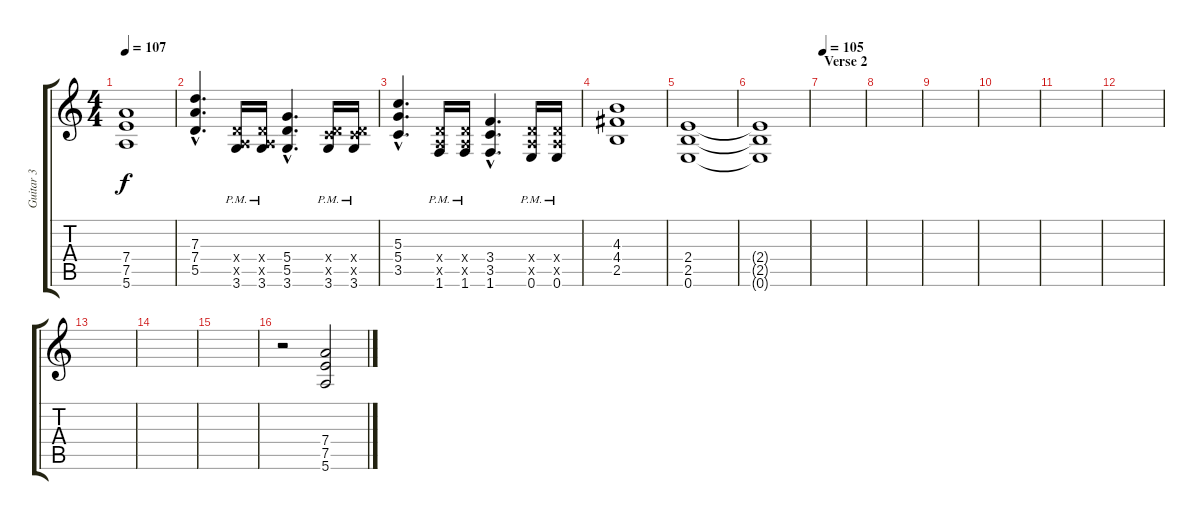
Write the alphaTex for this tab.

\track ("Guitar 3" "Guitar 3") {instrument distortionguitar}
\staff {score tabs}
\tuning (E4 B3 G3 D3 A2 E2) {hide}
\ts (4 4)
\tempo 107
\clef g2
\ks c
(7.4 7.5 5.6).1{dy f} |
(7.3{hac} 7.4{hac} 5.5{hac}).4{d} (0.4{x} 0.5{x} 3.6{pm}).16 (0.4{x} 0.5{x} 3.6{pm}).16 (5.4{hac} 5.5{hac} 3.6{hac}).4{d} (0.4{x} 3.5{x} 3.6{pm}).16 (0.4{x} 3.5{x} 3.6{pm}).16 |
(5.3{hac} 5.4{hac} 3.5{hac}).4{d} (0.4{x} 0.5{x} 1.6{pm}).16 (0.4{x} 0.5{x} 1.6{pm}).16 (3.4{hac} 3.5{hac} 1.6{hac}).4{d} (0.4{x} 0.5{x} 0.6{pm}).16 (0.4{x} 0.5{x} 0.6{pm}).16 |
(4.3 4.4 2.5).1 |
(2.4 2.5 0.6).1 |
(2.4{t} 2.5{t} 0.6{t}).1 |
\section ("" "Verse 2")
\tempo 105
|
|
|
|
|
|
|
|
|
r.2 (7.4 7.5 5.6).2
